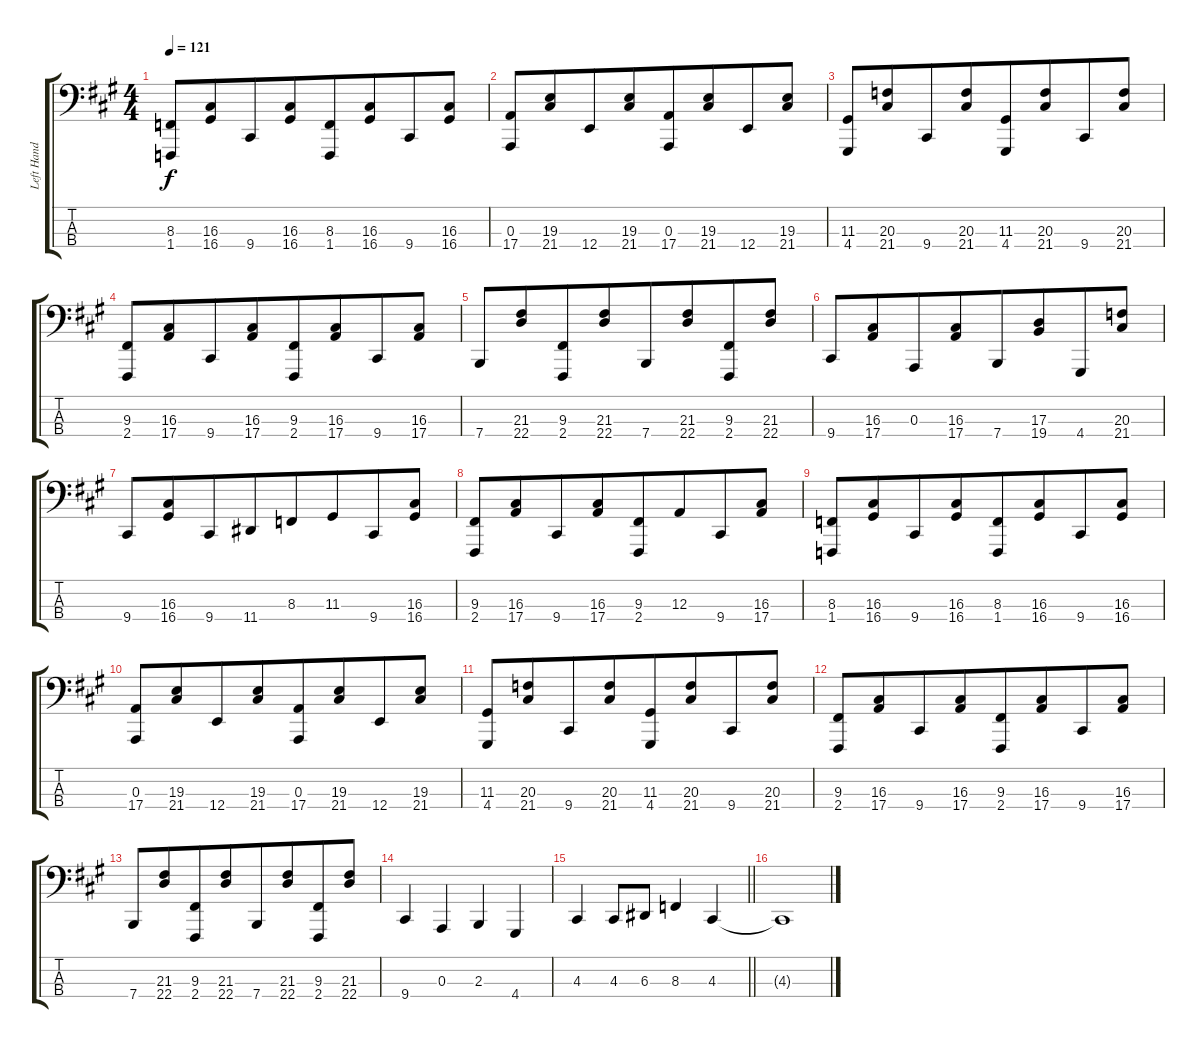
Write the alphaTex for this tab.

\track ("Left Hand" "Left Hand") {instrument acousticgrandpiano}
\staff {score tabs}
\tuning (C-1 D-1 A1 E1) {hide}
\ts (4 4)
\tempo 121
\clef f4
\ks f#minor
(8.3 1.4).8{dy f} (16.3 16.4).8{beam merge} 9.4.8 (16.3 16.4).8{beam merge} (8.3 1.4).8 (16.3 16.4).8{beam merge} 9.4.8 (16.3 16.4).8 |
(0.3 17.4).8 (19.3 21.4).8{beam merge} 12.4.8 (19.3 21.4).8{beam merge} (0.3 17.4).8 (19.3 21.4).8{beam merge} 12.4.8 (19.3 21.4).8 |
(11.3 4.4).8 (20.3 21.4).8{beam merge} 9.4.8 (20.3 21.4).8{beam merge} (11.3 4.4).8 (20.3 21.4).8{beam merge} 9.4.8 (20.3 21.4).8 |
(9.3 2.4).8 (16.3 17.4).8{beam merge} 9.4.8 (16.3 17.4).8{beam merge} (9.3 2.4).8 (16.3 17.4).8{beam merge} 9.4.8 (16.3 17.4).8 |
7.4.8 (21.3 22.4).8{beam merge} (9.3 2.4).8 (21.3 22.4).8{beam merge} 7.4.8 (21.3 22.4).8{beam merge} (9.3 2.4).8 (21.3 22.4).8 |
9.4.8 (16.3 17.4).8{beam merge} 0.3.8 (16.3 17.4).8{beam merge} 7.4.8 (17.3 19.4).8{beam merge} 4.4.8 (20.3 21.4).8 |
9.4.8 (16.3 16.4).8{beam merge} 9.4.8 11.4.8{beam merge} 8.3.8 11.3.8{beam merge} 9.4.8 (16.3 16.4).8 |
(9.3 2.4).8 (16.3 17.4).8{beam merge} 9.4.8 (16.3 17.4).8{beam merge} (9.3 2.4).8 12.3.8{beam merge} 9.4.8 (16.3 17.4).8 |
(8.3 1.4).8 (16.3 16.4).8{beam merge} 9.4.8 (16.3 16.4).8{beam merge} (8.3 1.4).8 (16.3 16.4).8{beam merge} 9.4.8 (16.3 16.4).8 |
(0.3 17.4).8 (19.3 21.4).8{beam merge} 12.4.8 (19.3 21.4).8{beam merge} (0.3 17.4).8 (19.3 21.4).8{beam merge} 12.4.8 (19.3 21.4).8 |
(11.3 4.4).8 (20.3 21.4).8{beam merge} 9.4.8 (20.3 21.4).8{beam merge} (11.3 4.4).8 (20.3 21.4).8{beam merge} 9.4.8 (20.3 21.4).8 |
(9.3 2.4).8 (16.3 17.4).8{beam merge} 9.4.8 (16.3 17.4).8{beam merge} (9.3 2.4).8 (16.3 17.4).8{beam merge} 9.4.8 (16.3 17.4).8 |
7.4.8 (21.3 22.4).8{beam merge} (9.3 2.4).8 (21.3 22.4).8{beam merge} 7.4.8 (21.3 22.4).8{beam merge} (9.3 2.4).8 (21.3 22.4).8 |
9.4.4 0.3.4 2.3.4 4.4.4 |
\barLineRight lightlight
4.3.4 4.3.8 6.3.8 8.3.4 4.3.4 |
4.3{t}.1
